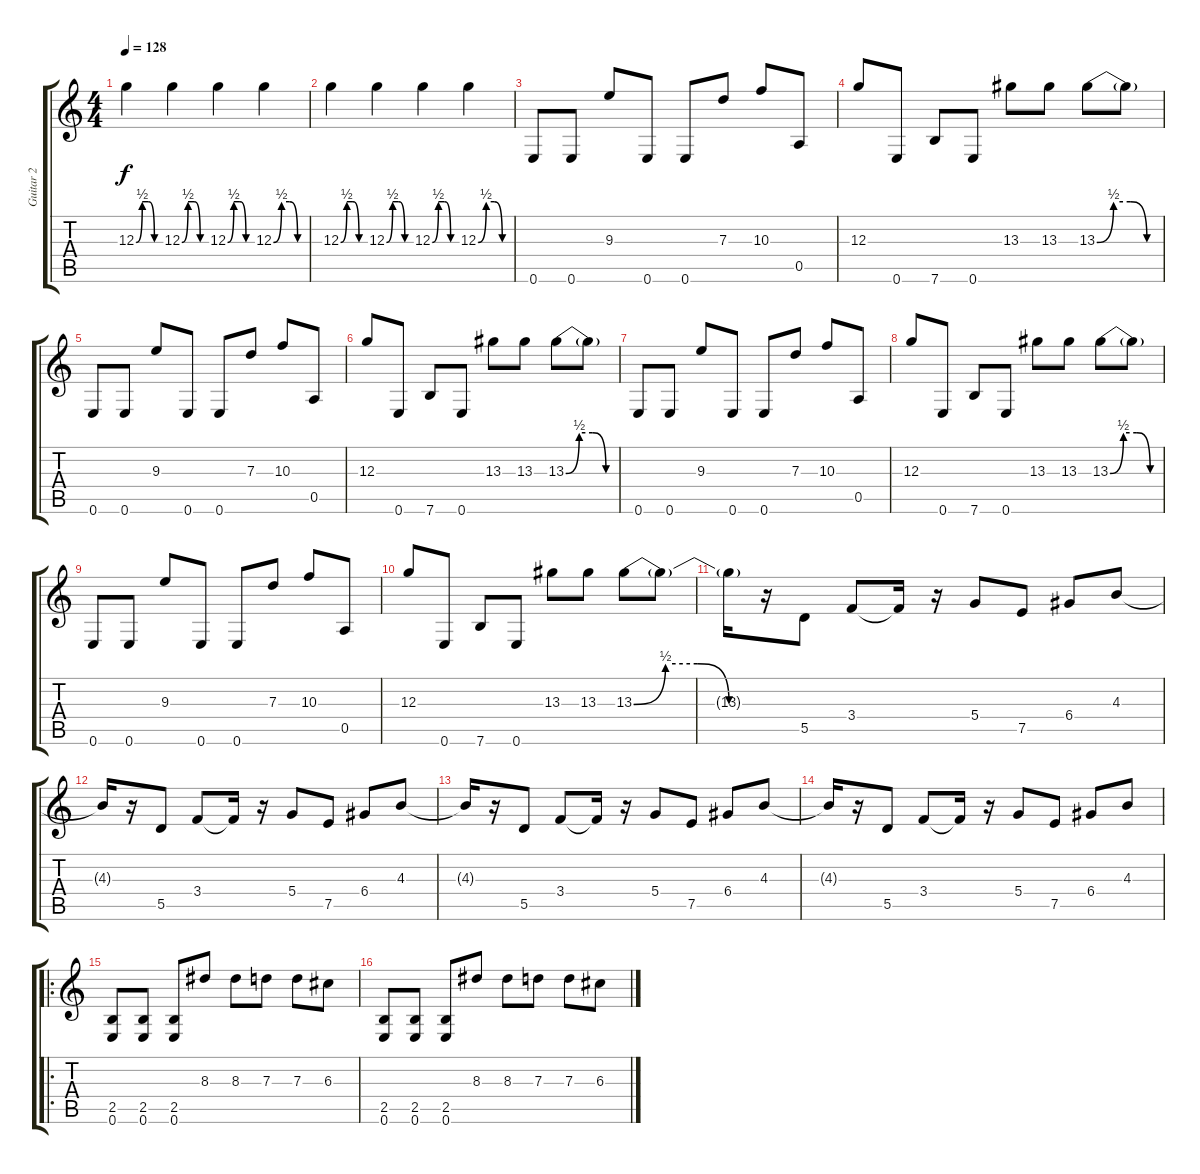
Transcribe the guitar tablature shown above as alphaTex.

\track ("Guitar 2" "Guitar 2") {instrument overdrivenguitar}
\staff {score tabs}
\tuning (E4 B3 G3 D3 A2 E2) {hide}
\ts (4 4)
\tempo 128
\clef g2
\ks c
12.3{be (custom 0 0 15 2 30 2 45 0 60 0)}.4{dy f} 12.3{be (custom 0 0 15 2 30 2 45 0 60 0)}.4 12.3{be (custom 0 0 15 2 30 2 45 0 60 0)}.4 12.3{be (custom 0 0 15 2 30 2 45 0 60 0)}.4 |
12.3{be (custom 0 0 15 2 30 2 45 0 60 0)}.4 12.3{be (custom 0 0 15 2 30 2 45 0 60 0)}.4 12.3{be (custom 0 0 15 2 30 2 45 0 60 0)}.4 12.3{be (custom 0 0 15 2 30 2 45 0 60 0)}.4 |
0.6.8 0.6.8 9.3.8 0.6.8 0.6.8 7.3.8 10.3.8 0.5.8 |
12.3.8 0.6.8 7.6.8 0.6.8 13.3.8 13.3.8 13.3{be (custom 0 0 15 2 30 2 45 0 60 0)}.8 13.3{t}.8 |
0.6.8 0.6.8 9.3.8 0.6.8 0.6.8 7.3.8 10.3.8 0.5.8 |
12.3.8 0.6.8 7.6.8 0.6.8 13.3.8 13.3.8 13.3{be (custom 0 0 15 2 30 2 45 0 60 0)}.8 13.3{t}.8 |
0.6.8 0.6.8 9.3.8 0.6.8 0.6.8 7.3.8 10.3.8 0.5.8 |
12.3.8 0.6.8 7.6.8 0.6.8 13.3.8 13.3.8 13.3{be (custom 0 0 15 2 30 2 45 0 60 0)}.8 13.3{t}.8 |
0.6.8 0.6.8 9.3.8 0.6.8 0.6.8 7.3.8 10.3.8 0.5.8 |
12.3.8 0.6.8 7.6.8 0.6.8 13.3.8 13.3.8 13.3{be (custom 0 0 15 2 30 2 45 0 60 0)}.8 13.3{t}.8 |
13.3{t}.16 r.16 5.5.8 3.4.8 3.4{t}.16 r.16 5.4.8 7.5.8 6.4.8 4.3.8 |
4.3{t}.16 r.16 5.5.8 3.4.8 3.4{t}.16 r.16 5.4.8 7.5.8 6.4.8 4.3.8 |
4.3{t}.16 r.16 5.5.8 3.4.8 3.4{t}.16 r.16 5.4.8 7.5.8 6.4.8 4.3.8 |
4.3{t}.16 r.16 5.5.8 3.4.8 3.4{t}.16 r.16 5.4.8 7.5.8 6.4.8 4.3.8 |
\ro
(2.5 0.6).8 (2.5 0.6).8 (2.5 0.6).8 8.3.8 8.3.8 7.3.8 7.3.8 6.3.8 |
(2.5 0.6).8 (2.5 0.6).8 (2.5 0.6).8 8.3.8 8.3.8 7.3.8 7.3.8 6.3.8
